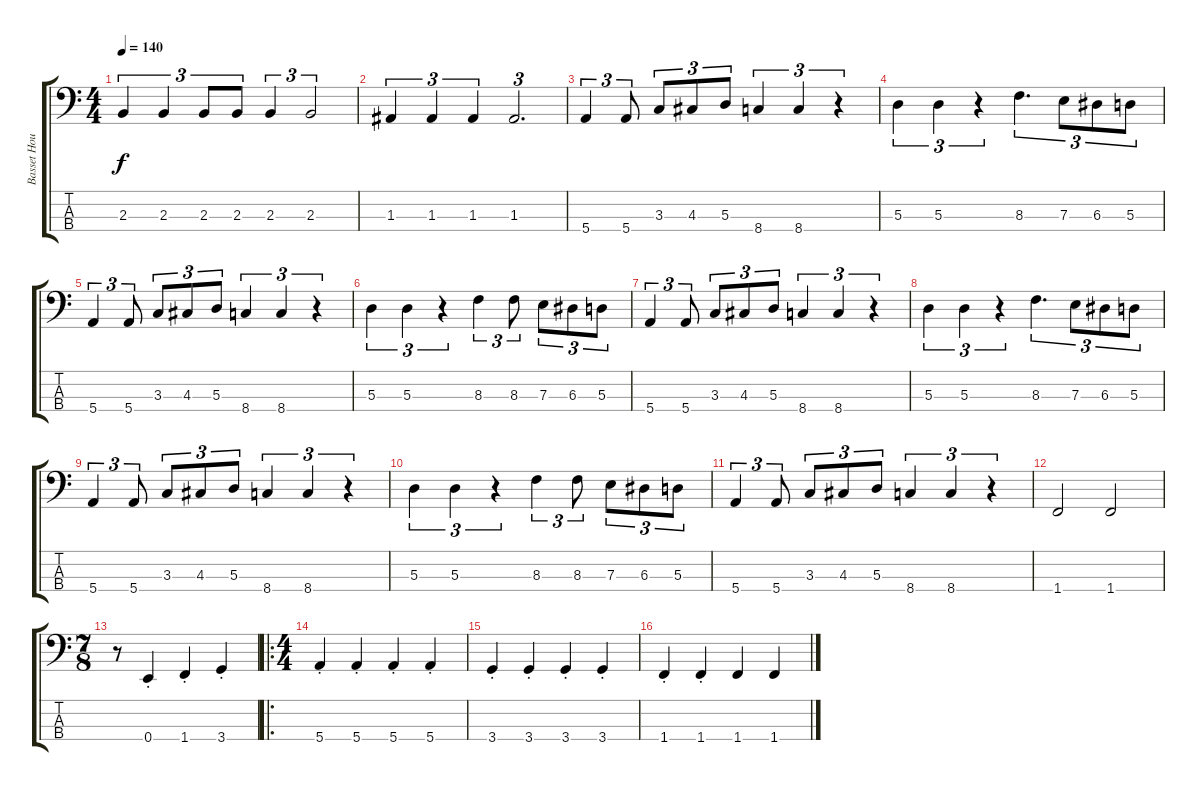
\track ("Basset Hound" "Basset Hou") {instrument electricbassfinger}
\staff {score tabs}
\tuning (G2 D2 A1 E1) {hide}
\ts (4 4)
\tempo 140
\clef f4
\ks c
2.3.4{tu (3 2) dy f} 2.3.4{tu (3 2)} 2.3.8{tu (3 2)} 2.3.8{tu (3 2)} 2.3.4{tu (3 2)} 2.3.2{tu (3 2)} |
1.3.4{tu (3 2)} 1.3.4{tu (3 2)} 1.3.4{tu (3 2)} 1.3.2{d tu (3 2)} |
5.4.4{tu (3 2)} 5.4.8{tu (3 2)} 3.3.8{tu (3 2)} 4.3.8{tu (3 2)} 5.3.8{tu (3 2)} 8.4.4{tu (3 2)} 8.4.4{tu (3 2)} r.4{tu (3 2)} |
5.3.4{tu (3 2)} 5.3.4{tu (3 2)} r.4{tu (3 2)} 8.3.4{d tu (3 2)} 7.3.8{tu (3 2)} 6.3.8{tu (3 2)} 5.3.8{tu (3 2)} |
5.4.4{tu (3 2)} 5.4.8{tu (3 2)} 3.3.8{tu (3 2)} 4.3.8{tu (3 2)} 5.3.8{tu (3 2)} 8.4.4{tu (3 2)} 8.4.4{tu (3 2)} r.4{tu (3 2)} |
5.3.4{tu (3 2)} 5.3.4{tu (3 2)} r.4{tu (3 2)} 8.3.4{tu (3 2)} 8.3.8{tu (3 2)} 7.3.8{tu (3 2)} 6.3.8{tu (3 2)} 5.3.8{tu (3 2)} |
5.4.4{tu (3 2)} 5.4.8{tu (3 2)} 3.3.8{tu (3 2)} 4.3.8{tu (3 2)} 5.3.8{tu (3 2)} 8.4.4{tu (3 2)} 8.4.4{tu (3 2)} r.4{tu (3 2)} |
5.3.4{tu (3 2)} 5.3.4{tu (3 2)} r.4{tu (3 2)} 8.3.4{d tu (3 2)} 7.3.8{tu (3 2)} 6.3.8{tu (3 2)} 5.3.8{tu (3 2)} |
5.4.4{tu (3 2)} 5.4.8{tu (3 2)} 3.3.8{tu (3 2)} 4.3.8{tu (3 2)} 5.3.8{tu (3 2)} 8.4.4{tu (3 2)} 8.4.4{tu (3 2)} r.4{tu (3 2)} |
5.3.4{tu (3 2)} 5.3.4{tu (3 2)} r.4{tu (3 2)} 8.3.4{tu (3 2)} 8.3.8{tu (3 2)} 7.3.8{tu (3 2)} 6.3.8{tu (3 2)} 5.3.8{tu (3 2)} |
5.4.4{tu (3 2)} 5.4.8{tu (3 2)} 3.3.8{tu (3 2)} 4.3.8{tu (3 2)} 5.3.8{tu (3 2)} 8.4.4{tu (3 2)} 8.4.4{tu (3 2)} r.4{tu (3 2)} |
1.4.2 1.4.2 |
\ts (7 8)
r.8 0.4{st}.4 1.4{st}.4 3.4{st}.4 |
\ro
\ts (4 4)
5.4{st}.4 5.4{st}.4 5.4{st}.4 5.4{st}.4 |
3.4{st}.4 3.4{st}.4 3.4{st}.4 3.4{st}.4 |
1.4{st}.4 1.4{st}.4 1.4.4 1.4.4
